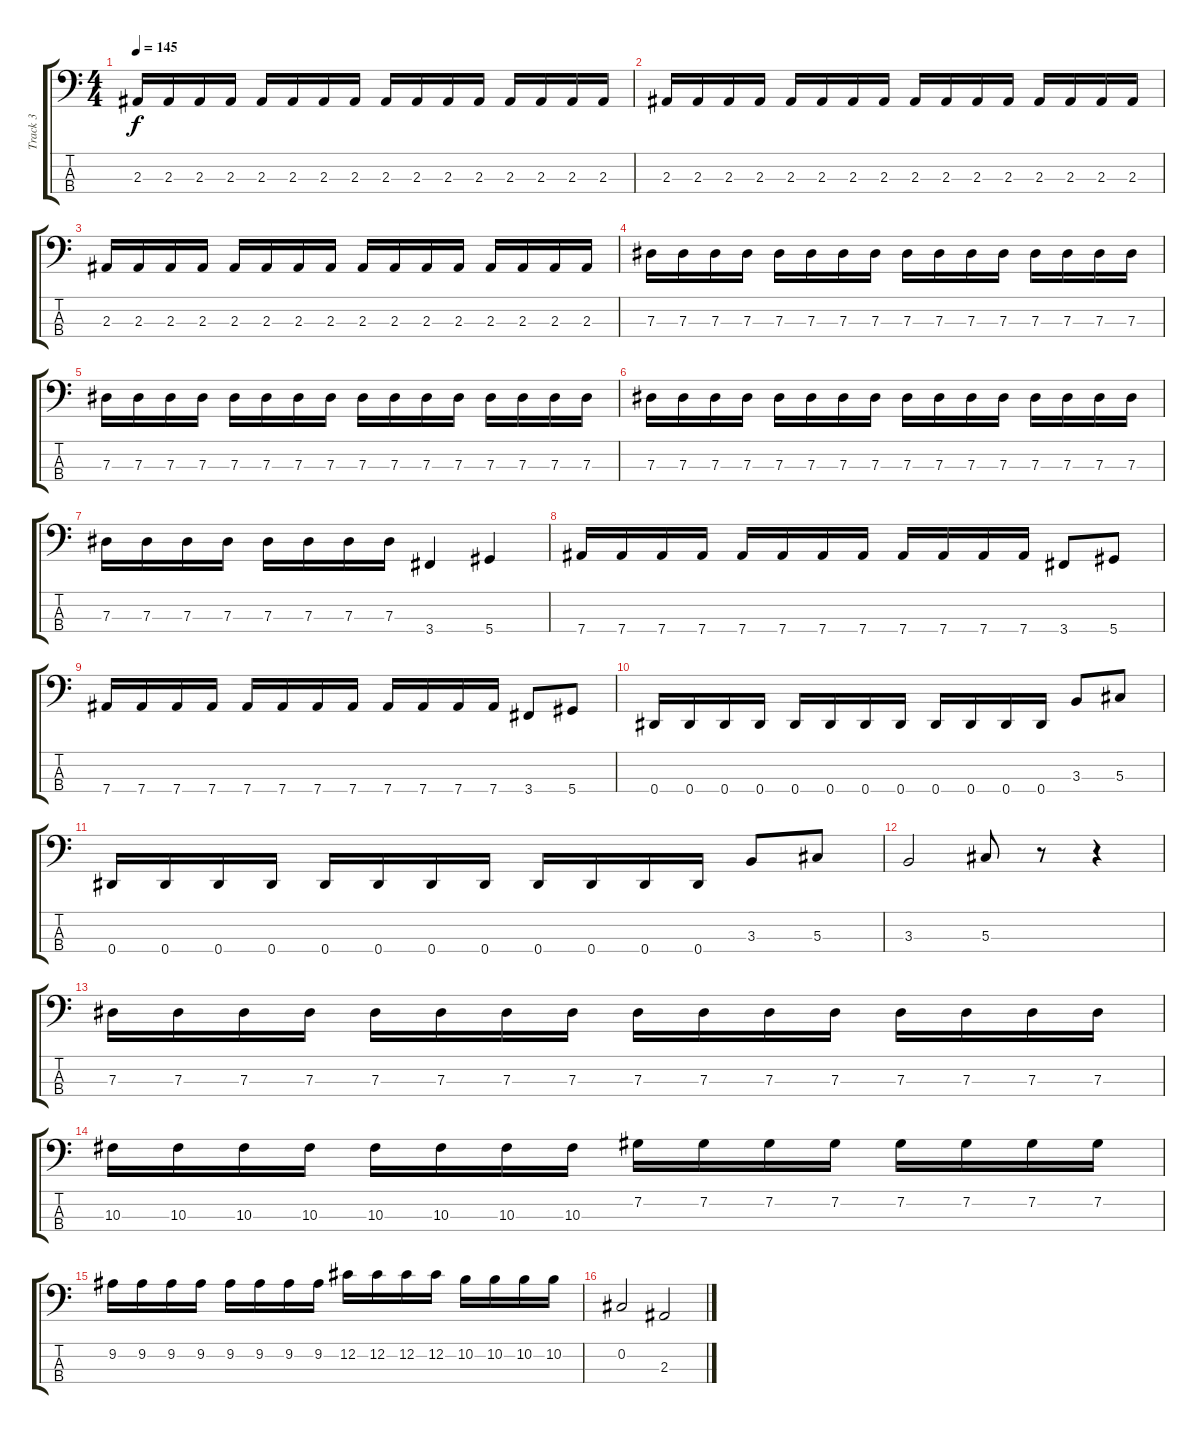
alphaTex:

\track ("Track 3" "Track 3") {instrument electricbasspick}
\staff {score tabs}
\tuning (Gb2 Db2 Ab1 Eb1) {hide}
\ts (4 4)
\tempo 145
\clef f4
\ks c
2.3.16{dy f} 2.3.16 2.3.16 2.3.16 2.3.16 2.3.16 2.3.16 2.3.16 2.3.16 2.3.16 2.3.16 2.3.16 2.3.16 2.3.16 2.3.16 2.3.16 |
2.3.16 2.3.16 2.3.16 2.3.16 2.3.16 2.3.16 2.3.16 2.3.16 2.3.16 2.3.16 2.3.16 2.3.16 2.3.16 2.3.16 2.3.16 2.3.16 |
2.3.16 2.3.16 2.3.16 2.3.16 2.3.16 2.3.16 2.3.16 2.3.16 2.3.16 2.3.16 2.3.16 2.3.16 2.3.16 2.3.16 2.3.16 2.3.16 |
7.3.16 7.3.16 7.3.16 7.3.16 7.3.16 7.3.16 7.3.16 7.3.16 7.3.16 7.3.16 7.3.16 7.3.16 7.3.16 7.3.16 7.3.16 7.3.16 |
7.3.16 7.3.16 7.3.16 7.3.16 7.3.16 7.3.16 7.3.16 7.3.16 7.3.16 7.3.16 7.3.16 7.3.16 7.3.16 7.3.16 7.3.16 7.3.16 |
7.3.16 7.3.16 7.3.16 7.3.16 7.3.16 7.3.16 7.3.16 7.3.16 7.3.16 7.3.16 7.3.16 7.3.16 7.3.16 7.3.16 7.3.16 7.3.16 |
7.3.16 7.3.16 7.3.16 7.3.16 7.3.16 7.3.16 7.3.16 7.3.16 3.4.4 5.4.4 |
7.4.16 7.4.16 7.4.16 7.4.16 7.4.16 7.4.16 7.4.16 7.4.16 7.4.16 7.4.16 7.4.16 7.4.16 3.4.8 5.4.8 |
7.4.16 7.4.16 7.4.16 7.4.16 7.4.16 7.4.16 7.4.16 7.4.16 7.4.16 7.4.16 7.4.16 7.4.16 3.4.8 5.4.8 |
0.4.16 0.4.16 0.4.16 0.4.16 0.4.16 0.4.16 0.4.16 0.4.16 0.4.16 0.4.16 0.4.16 0.4.16 3.3.8 5.3.8 |
0.4.16 0.4.16 0.4.16 0.4.16 0.4.16 0.4.16 0.4.16 0.4.16 0.4.16 0.4.16 0.4.16 0.4.16 3.3.8 5.3.8 |
3.3.2 5.3.8 r.8 r.4 |
7.3.16 7.3.16 7.3.16 7.3.16 7.3.16 7.3.16 7.3.16 7.3.16 7.3.16 7.3.16 7.3.16 7.3.16 7.3.16 7.3.16 7.3.16 7.3.16 |
10.3.16 10.3.16 10.3.16 10.3.16 10.3.16 10.3.16 10.3.16 10.3.16 7.2.16 7.2.16 7.2.16 7.2.16 7.2.16 7.2.16 7.2.16 7.2.16 |
9.2.16 9.2.16 9.2.16 9.2.16 9.2.16 9.2.16 9.2.16 9.2.16 12.2.16 12.2.16 12.2.16 12.2.16 10.2.16 10.2.16 10.2.16 10.2.16 |
0.2.2 2.3.2
